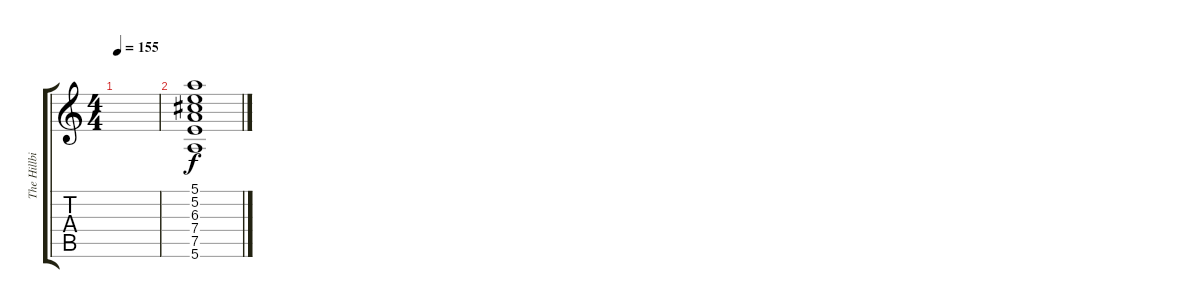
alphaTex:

\track ("The Hillbilly" "The Hillbi") {instrument banjo}
\staff {score tabs}
\tuning (E4 B3 G3 D3 A2 E2) {hide}
\displaytranspose 12
\ts (4 4)
\tempo 155
\clef g2
\ks c
|
(5.1 5.2 6.3 7.4 7.5 5.6).1
